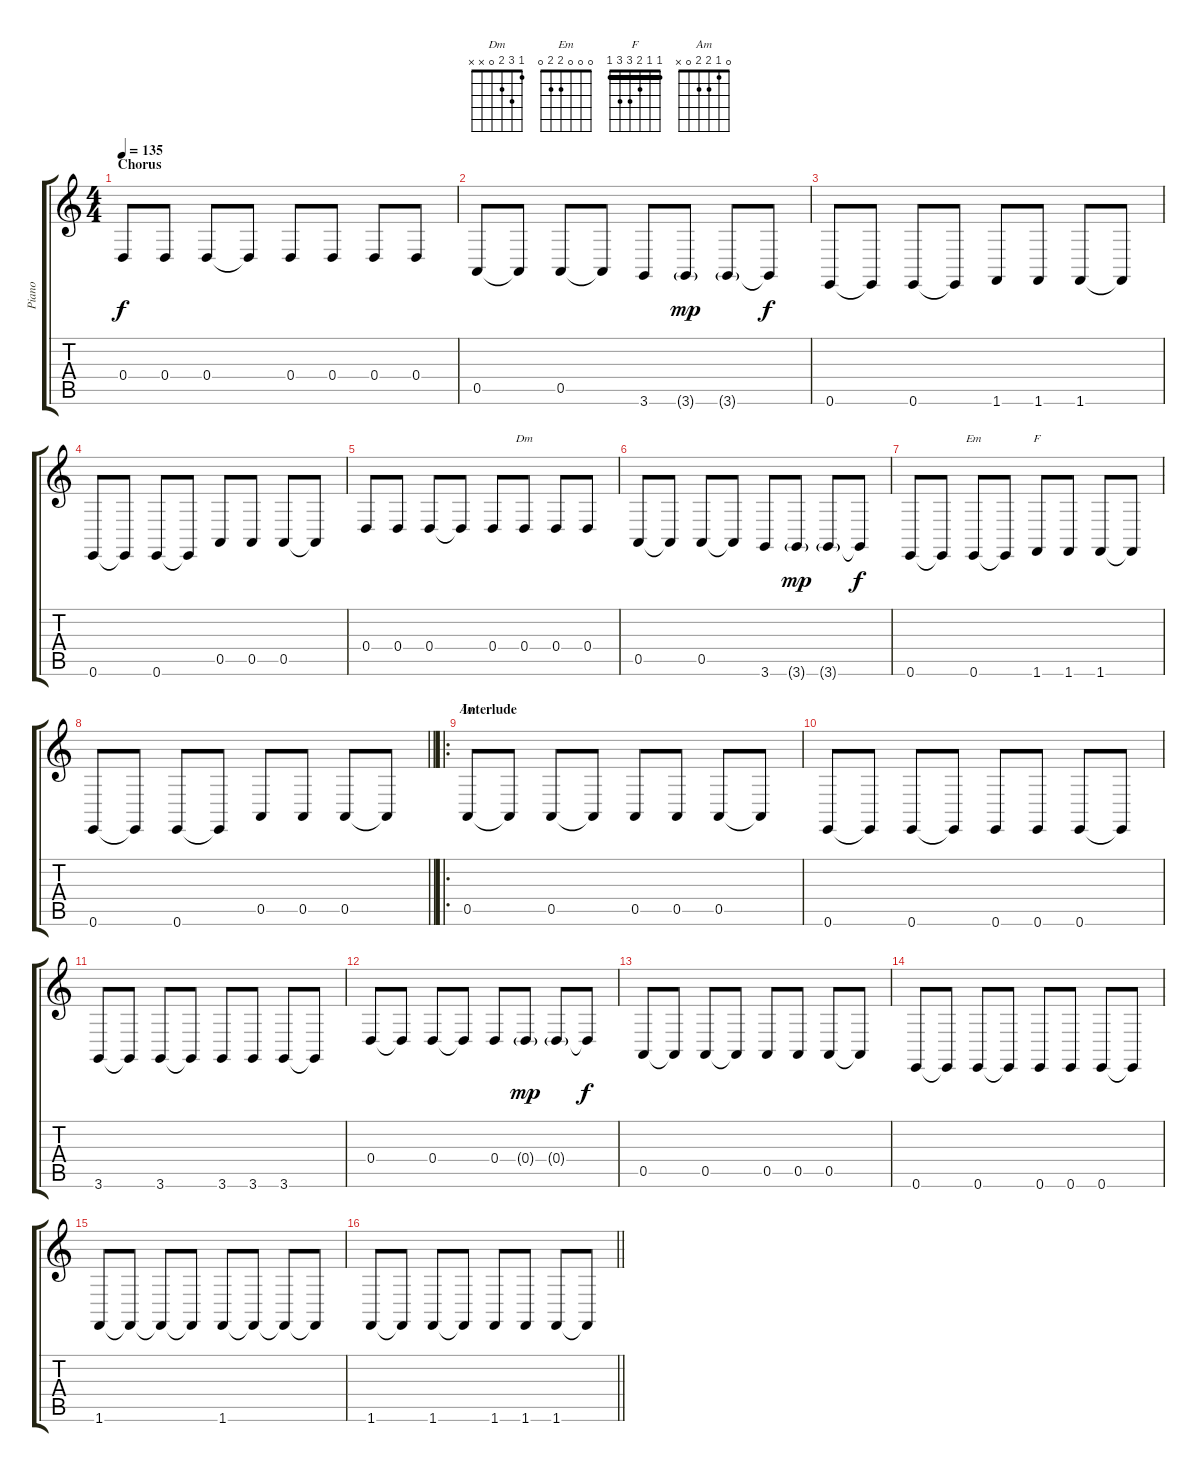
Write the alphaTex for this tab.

\track ("Piano" "Piano") {instrument brightacousticpiano}
\staff {score tabs}
\tuning (E4 B3 G3 D3 A2 E2) {hide}
\chord ("Dm" 1 3 2 0 x x)
\chord ("Em" 0 0 0 2 2 0)
\chord ("F" 1 1 2 3 3 1) {barre 1}
\chord ("Am" 0 1 2 2 0 x)
\ts (4 4)
\section ("" "Chorus")
\tempo 135
\clef g2
\ks c
0.4.8{dy f} 0.4.8 0.4.8 0.4{t}.8 0.4.8 0.4.8 0.4.8 0.4.8 |
0.5.8 0.5{t}.8 0.5.8 0.5{t}.8 3.6.8 3.6{g}.8{dy mp} 3.6{g}.8 3.6{t}.8{dy f} |
0.6.8 0.6{t}.8 0.6.8 0.6{t}.8 1.6.8 1.6.8 1.6.8 1.6{t}.8 |
0.6.8 0.6{t}.8 0.6.8 0.6{t}.8 0.5.8 0.5.8 0.5.8 0.5{t}.8 |
0.4.8 0.4.8 0.4.8 0.4{t}.8 0.4.8 0.4.8{ch "Dm"} 0.4.8 0.4.8 |
0.5.8 0.5{t}.8 0.5.8 0.5{t}.8 3.6.8 3.6{g}.8{dy mp} 3.6{g}.8 3.6{t}.8{dy f} |
0.6.8 0.6{t}.8 0.6.8{ch "Em"} 0.6{t}.8 1.6.8{ch "F"} 1.6.8 1.6.8 1.6{t}.8 |
\barLineRight lightlight
0.6.8 0.6{t}.8 0.6.8 0.6{t}.8 0.5.8 0.5.8 0.5.8 0.5{t}.8 |
\ro
\section ("" "Interlude")
0.5.8{ch "Am"} 0.5{t}.8 0.5.8 0.5{t}.8 0.5.8 0.5.8 0.5.8 0.5{t}.8 |
0.6.8 0.6{t}.8 0.6.8 0.6{t}.8 0.6.8 0.6.8 0.6.8 0.6{t}.8 |
3.6.8 3.6{t}.8 3.6.8 3.6{t}.8 3.6.8 3.6.8 3.6.8 3.6{t}.8 |
0.4.8 0.4{t}.8 0.4.8 0.4{t}.8 0.4.8 0.4{g}.8{dy mp} 0.4{g}.8 0.4{t}.8{dy f} |
0.5.8 0.5{t}.8 0.5.8 0.5{t}.8 0.5.8 0.5.8 0.5.8 0.5{t}.8 |
0.6.8 0.6{t}.8 0.6.8 0.6{t}.8 0.6.8 0.6.8 0.6.8 0.6{t}.8 |
1.6.8 1.6{t}.8 1.6{t}.8 1.6{t}.8 1.6.8 1.6{t}.8 1.6{t}.8 1.6{t}.8 |
\barLineRight lightlight
1.6.8 1.6{t}.8 1.6.8 1.6{t}.8 1.6.8 1.6.8 1.6.8 1.6{t}.8
